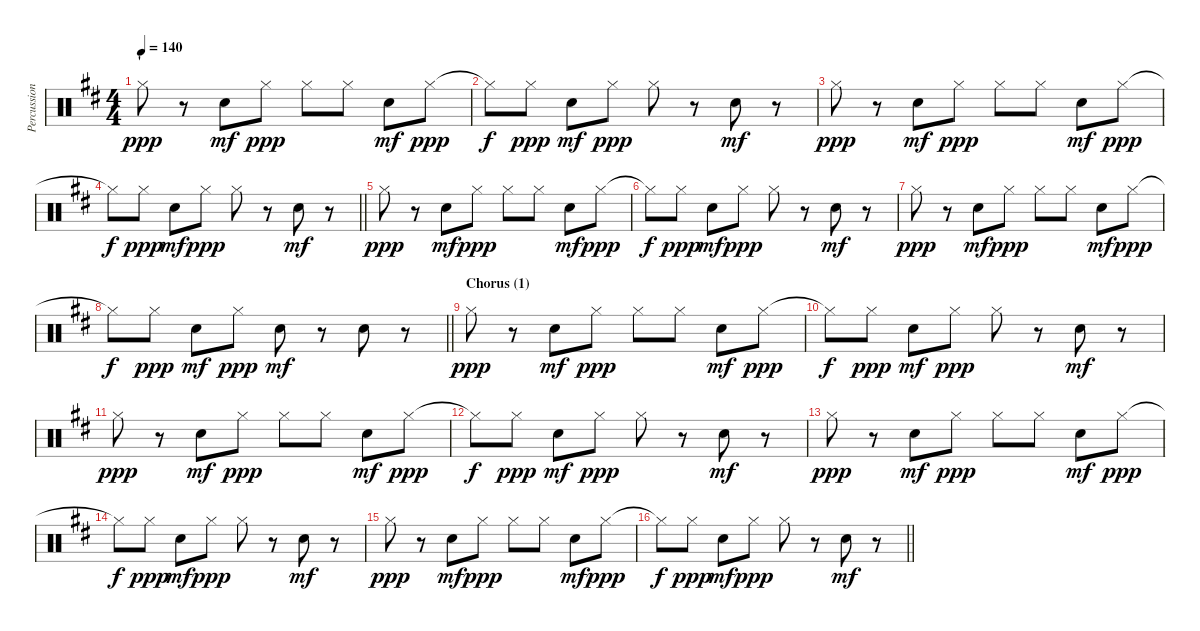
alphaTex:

\track ("Percussion" "Percussion") {instrument percussion}
\staff {score}
\articulation defaults
\ts (4 4)
\section ("" "'")
\tempo 140
\clef neutral
\ks bminor "Hi-Hat (closed)".8{dy ppp}
r.8 "Snare (hit) 2".8{dy mf} "Hi-Hat (closed)".8{dy ppp} "Hi-Hat (closed)".8 "Hi-Hat (closed)".8 "Snare (hit) 2".8{dy mf} "Hi-Hat (closed)".8{dy ppp} |
"Hi-Hat (closed)"{t}.8{dy f} "Hi-Hat (closed)".8{dy ppp} "Snare (hit) 2".8{dy mf} "Hi-Hat (closed)".8{dy ppp} "Hi-Hat (closed)".8 r.8 "Snare (hit) 2".8{dy mf} r.8 |
"Hi-Hat (closed)".8{dy ppp} r.8 "Snare (hit) 2".8{dy mf} "Hi-Hat (closed)".8{dy ppp} "Hi-Hat (closed)".8 "Hi-Hat (closed)".8 "Snare (hit) 2".8{dy mf} "Hi-Hat (closed)".8{dy ppp} |
\barLineRight lightlight "Hi-Hat (closed)"{t}.8{dy f} "Hi-Hat (closed)".8{dy ppp} "Snare (hit) 2".8{dy mf} "Hi-Hat (closed)".8{dy ppp} "Hi-Hat (closed)".8
r.8 "Snare (hit) 2".8{dy mf} r.8 |
"Hi-Hat (closed)".8{dy ppp} r.8 "Snare (hit) 2".8{dy mf} "Hi-Hat (closed)".8{dy ppp} "Hi-Hat (closed)".8 "Hi-Hat (closed)".8 "Snare (hit) 2".8{dy mf} "Hi-Hat (closed)".8{dy ppp} |
"Hi-Hat (closed)"{t}.8{dy f} "Hi-Hat (closed)".8{dy ppp} "Snare (hit) 2".8{dy mf} "Hi-Hat (closed)".8{dy ppp} "Hi-Hat (closed)".8 r.8 "Snare (hit) 2".8{dy mf} r.8 |
"Hi-Hat (closed)".8{dy ppp} r.8 "Snare (hit) 2".8{dy mf} "Hi-Hat (closed)".8{dy ppp} "Hi-Hat (closed)".8 "Hi-Hat (closed)".8 "Snare (hit) 2".8{dy mf} "Hi-Hat (closed)".8{dy ppp} |
\barLineRight lightlight "Hi-Hat (closed)"{t}.8{dy f} "Hi-Hat (closed)".8{dy ppp} "Snare (hit) 2".8{dy mf} "Hi-Hat (closed)".8{dy ppp} "Snare (hit) 2".8{dy mf}
r.8 "Snare (hit) 2".8 r.8 |
\section ("" "Chorus (1)")
"Hi-Hat (closed)".8{dy ppp} r.8 "Snare (hit) 2".8{dy mf} "Hi-Hat (closed)".8{dy ppp} "Hi-Hat (closed)".8 "Hi-Hat (closed)".8 "Snare (hit) 2".8{dy mf} "Hi-Hat (closed)".8{dy ppp} |
"Hi-Hat (closed)"{t}.8{dy f} "Hi-Hat (closed)".8{dy ppp} "Snare (hit) 2".8{dy mf} "Hi-Hat (closed)".8{dy ppp} "Hi-Hat (closed)".8 r.8 "Snare (hit) 2".8{dy mf} r.8 |
"Hi-Hat (closed)".8{dy ppp} r.8 "Snare (hit) 2".8{dy mf} "Hi-Hat (closed)".8{dy ppp} "Hi-Hat (closed)".8 "Hi-Hat (closed)".8 "Snare (hit) 2".8{dy mf} "Hi-Hat (closed)".8{dy ppp} |
"Hi-Hat (closed)"{t}.8{dy f} "Hi-Hat (closed)".8{dy ppp} "Snare (hit) 2".8{dy mf} "Hi-Hat (closed)".8{dy ppp} "Hi-Hat (closed)".8 r.8 "Snare (hit) 2".8{dy mf} r.8 |
"Hi-Hat (closed)".8{dy ppp} r.8 "Snare (hit) 2".8{dy mf} "Hi-Hat (closed)".8{dy ppp} "Hi-Hat (closed)".8 "Hi-Hat (closed)".8 "Snare (hit) 2".8{dy mf} "Hi-Hat (closed)".8{dy ppp} |
"Hi-Hat (closed)"{t}.8{dy f} "Hi-Hat (closed)".8{dy ppp} "Snare (hit) 2".8{dy mf} "Hi-Hat (closed)".8{dy ppp} "Hi-Hat (closed)".8 r.8 "Snare (hit) 2".8{dy mf} r.8 |
"Hi-Hat (closed)".8{dy ppp} r.8 "Snare (hit) 2".8{dy mf} "Hi-Hat (closed)".8{dy ppp} "Hi-Hat (closed)".8 "Hi-Hat (closed)".8 "Snare (hit) 2".8{dy mf} "Hi-Hat (closed)".8{dy ppp} |
\barLineRight lightlight "Hi-Hat (closed)"{t}.8{dy f} "Hi-Hat (closed)".8{dy ppp} "Snare (hit) 2".8{dy mf} "Hi-Hat (closed)".8{dy ppp} "Hi-Hat (closed)".8
r.8 "Snare (hit) 2".8{dy mf} r.8
